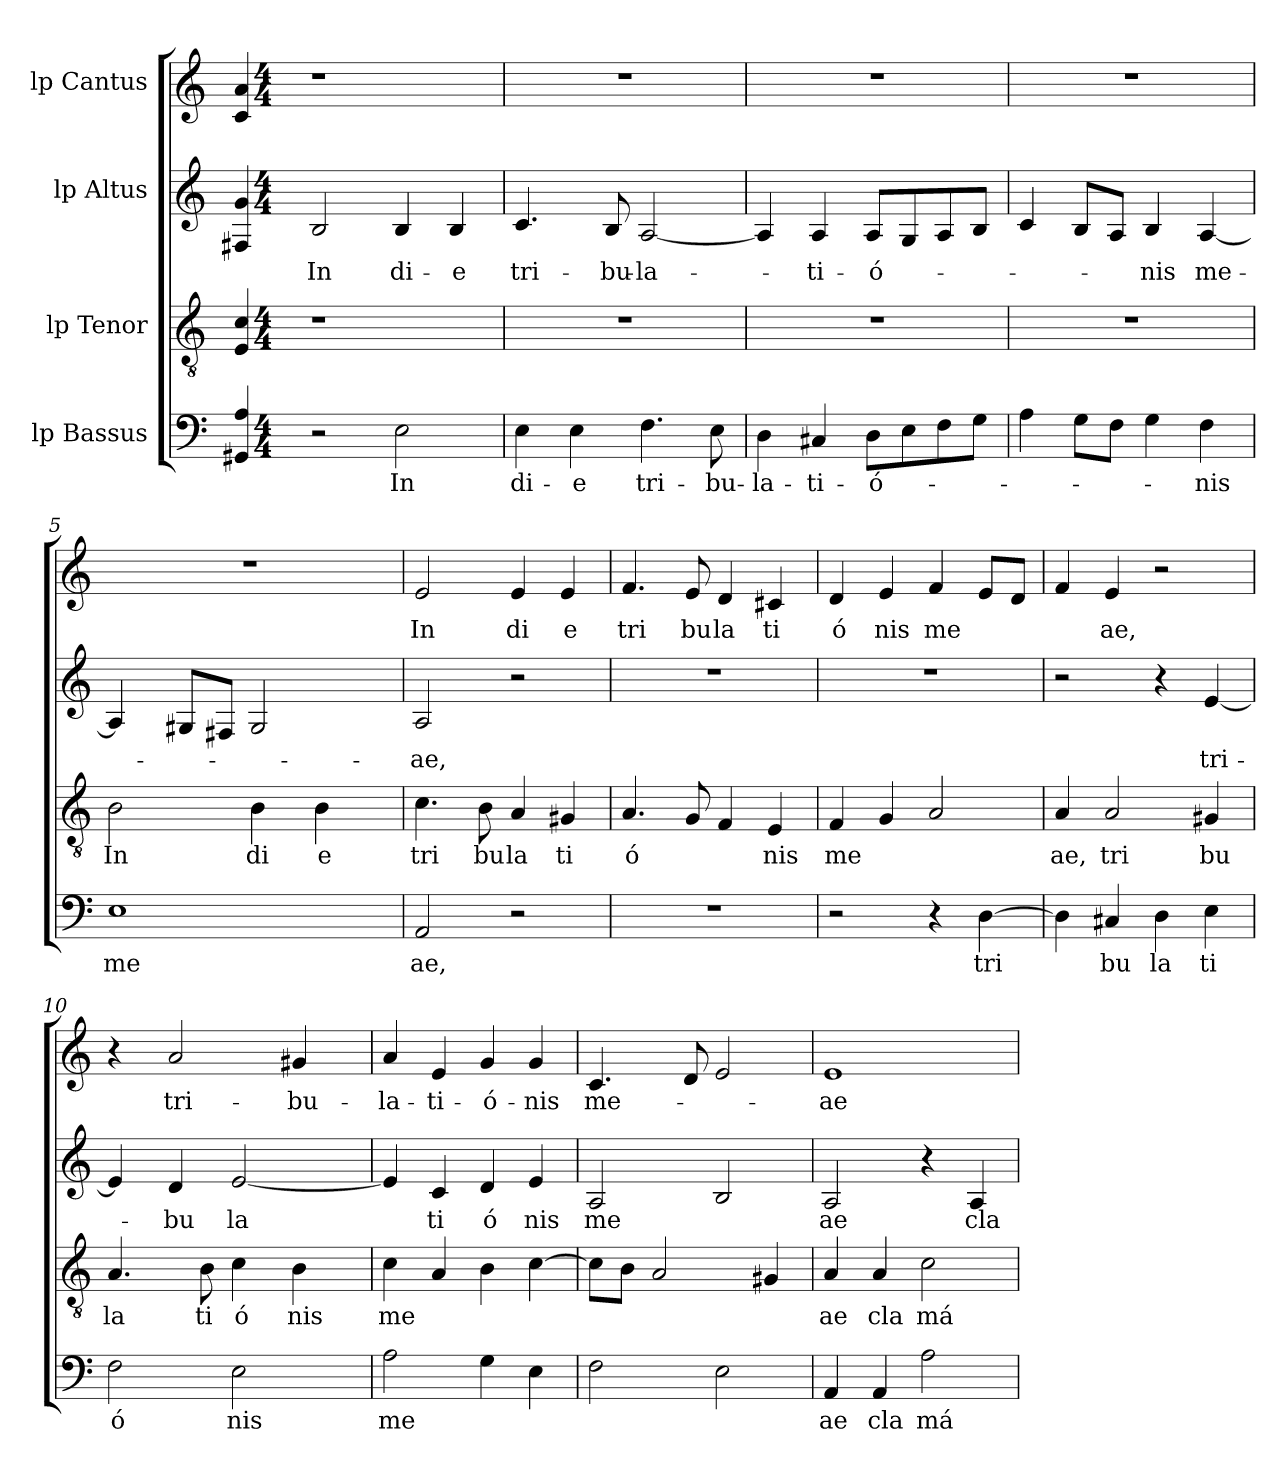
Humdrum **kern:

**kern	**text	**kern	**text	**kern	**text	**kern	**text
*part4	*part4	*part3	*part3	*part2	*part2	*part1	*part1
*staff4	*staff4	*staff3	*staff3	*staff2	*staff2	*staff1	*staff1
*I"lp Bassus	*	*I"lp Tenor	*	*I"lp Altus	*	*I"lp Cantus	*
!!LO:PB:g=z
*stria5	*	*stria5	*	*stria5	*	*stria5	*
*clefF4	*	*clefGv2	*	*clefG2	*	*clefG2	*
=1	=1	=1	=1	=1	=1	=1	=1
4A/ 4GG#X/	.	4c/ 4E/	.	4g/ 4F#X/	.	4a/ 4c/	.
*M4/4	*	*M4/4	*	*M4/4	*	*M4/4	*
*met(c)	*	*met(c)	*	*met(c)	*	*met(c)	*
!	!	!	!	!	!LO:LY:b:cj	!	!
2r	.	1r	.	2B/	In	1r	.
!	!LO:LY:b:cj	!	!	!	!LO:LY:b:cj	!	!
2E\	In	.	.	4B/	di-	.	.
!	!	!	!	!	!LO:LY:b:cj	!	!
.	.	.	.	4B/	-e	.	.
=2	=2	=2	=2	=2	=2	=2	=2
!	!LO:LY:b:cj	!	!	!	!LO:LY:b:cj	!	!
4E\	di-	1r	.	4.c/	tri-	1r	.
!	!LO:LY:b:cj	!	!	!	!	!	!
4E\	-e	.	.	.	.	.	.
!	!	!	!	!	!LO:LY:b:cj	!	!
.	.	.	.	8B/	-bu-	.	.
!	!LO:LY:b:cj	!	!	!	!LO:LY:b:cj	!	!
4.F\	tri-	.	.	[<2A/	-la-	.	.
!	!LO:LY:b:cj	!	!	!	!	!	!
8E\	-bu-	.	.	.	.	.	.
=3	=3	=3	=3	=3	=3	=3	=3
!	!LO:LY:b:cj	!	!	!	!	!	!
4D\	-la-	1r	.	4A/]	.	1r	.
!	!LO:LY:b:cj	!	!	!	!LO:LY:b:cj	!	!
4C#X/	-ti-	.	.	4A/	-ti-	.	.
!	!LO:LY:b:cj	!	!	!	!LO:LY:b:cj	!	!
8D\L	-ó-	.	.	8A/L	-ó-	.	.
8E\	.	.	.	8G/	.	.	.
8F\	.	.	.	8A/	.	.	.
8G\J	.	.	.	8B/J	.	.	.
=4	=4	=4	=4	=4	=4	=4	=4
4A\	.	1r	.	4c/	.	1r	.
8G\L	.	.	.	8B/L	.	.	.
8F\J	.	.	.	8A/J	.	.	.
!	!	!	!	!	!LO:LY:b:cj	!	!
4G\	.	.	.	4B/	-nis	.	.
!	!LO:LY:b:cj	!	!	!	!LO:LY:b	!	!
4F\	-nis	.	.	[>4A/	me-	.	.
!!LO:LB:g=z
=5	=5	=5	=5	=5	=5	=5	=5
!	!LO:LY:b:cj	!	!LO:LY:b:cj	!	!	!	!
*	*	*^	*	*^	*	*	*
1E	me	2B\	16ryy	In	4A/]	4ryy	.	1r	.
.	.	.	64ryy	.	.	.	.	.	.
.	.	.	2ryy	.	.	.	.	.	.
.	.	.	.	.	8G#X/L	16..ryy	.	.	.
.	.	.	.	.	.	2ryy	.	.	.
.	.	.	.	.	8F#X/J	.	.	.	.
!	!	!	!	!LO:LY:b:cj	!	!	!	!	!
.	.	4B\	.	di	2G#/	.	.	.	.
.	.	.	4ryy	.	.	.	.	.	.
!	!	!	!	!LO:LY:b:cj	!	!	!	!	!
.	.	4B\	.	e	.	.	.	.	.
.	.	.	8ryy	.	.	.	.	.	.
.	.	.	.	.	.	8ryy	.	.	.
.	.	.	32.ryy	.	.	.	.	.	.
.	.	.	.	.	.	64ryy	.	.	.
=6	=6	=6	=6	=6	=6	=6	=6	=6	=6
!	!LO:LY:b:cj	!	!	!LO:LY:b:cj	!	!	!LO:LY:b:cj	!	!LO:LY:b:cj
*	*	*v	*v	*	*	*	*	*	*
*	*	*	*	*v	*v	*	*	*
2AA/	ae,	4.c\	tri	2A/	-ae,	2e/	In
!	!	!	!LO:LY:b:cj	!	!	!	!
.	.	8B\	bu	.	.	.	.
!	!	!	!LO:LY:b:cj	!	!	!	!LO:LY:b:cj
2r	.	4A/	la	2r	.	4e/	di
!	!	!	!LO:LY:b:cj	!	!	!	!LO:LY:b:cj
.	.	4G#X/	ti	.	.	4e/	e
=7	=7	=7	=7	=7	=7	=7	=7
!	!	!	!LO:LY:b:cj	!	!	!	!LO:LY:b:cj
1r	.	4.A/	ó	1r	.	4.f/	tri
!	!	!	!	!	!	!	!LO:LY:b:cj
.	.	8G/	.	.	.	8e/	bu
!	!	!	!	!	!	!	!LO:LY:b:cj
.	.	4F/	.	.	.	4d/	la
!	!	!	!LO:LY:b:cj	!	!	!	!LO:LY:b:cj
.	.	4E/	nis	.	.	4c#X/	ti
=8	=8	=8	=8	=8	=8	=8	=8
!	!	!	!LO:LY:b	!	!	!	!LO:LY:b:cj
2r	.	4F/	me	1r	.	4d/	ó
!	!	!	!	!	!	!	!LO:LY:b:cj
.	.	4G/	.	.	.	4e/	nis
!	!	!	!	!	!	!	!LO:LY:b
4r	.	2A/	.	.	.	4f/	me
!	!LO:LY:b:cj	!	!	!	!	!	!
[>4D\	tri	.	.	.	.	8e/L	.
.	.	.	.	.	.	8d/J	.
=9	=9	=9	=9	=9	=9	=9	=9
!	!	!	!LO:LY:b:cj	!	!	!	!
4D\]	.	4A/	ae,	2r	.	4f/	.
!	!LO:LY:b:cj	!	!LO:LY:b:cj	!	!	!	!LO:LY:b:cj
4C#X/	bu	2A/	tri	.	.	4e/	ae,
!	!LO:LY:b:cj	!	!	!	!	!	!
4D\	la	.	.	4r	.	2r	.
!	!LO:LY:b:cj	!	!LO:LY:b:cj	!	!LO:LY:b:cj	!	!
4E\	ti	4G#X/	bu	[>4e/	tri-	.	.
!!LO:LB:g=z
=10	=10	=10	=10	=10	=10	=10	=10
!	!LO:LY:b:cj	!	!LO:LY:b:cj	!	!	!	!
*	*	*^	*	*	*	*	*
2F\	ó	4.A/	32.ryy	la	4e/]	.	4r	.
.	.	.	2ryy	.	.	.	.	.
!	!	!	!	!	!	!LO:LY:b:cj	!	!LO:LY:b:cj
.	.	.	.	.	4d/	-bu	2a/	tri-
!	!	!	!	!LO:LY:b:cj	!	!	!	!
.	.	8B\	.	ti	.	.	.	.
!	!LO:LY:b:cj	!	!	!LO:LY:b:cj	!	!LO:LY:b:cj	!	!
2E\	nis	4c\	.	ó	[<2e/	la	.	.
.	.	.	4ryy	.	.	.	.	.
!	!	!	!	!LO:LY:b:cj	!	!	!	!LO:LY:b:cj
.	.	4B\	.	nis	.	.	4g#X/	-bu-
.	.	.	8ryy	.	.	.	.	.
.	.	.	16ryy	.	.	.	.	.
.	.	.	64ryy	.	.	.	.	.
=11	=11	=11	=11	=11	=11	=11	=11	=11
!	!LO:LY:b	!	!	!LO:LY:b	!	!	!	!LO:LY:b:cj
*	*	*v	*v	*	*	*	*	*
2A\	me	4c\	me	4e/]	.	4a/	-la-
!	!	!	!	!	!LO:LY:b:cj	!	!LO:LY:b:cj
.	.	4A/	.	4c/	ti	4e/	-ti-
!	!	!	!	!	!LO:LY:b:cj	!	!LO:LY:b:cj
4G\	.	4B\	.	4d/	ó	4g/	-ó-
!	!	!	!	!	!LO:LY:b:cj	!	!LO:LY:b:cj
4E\	.	[>4c\	.	4e/	nis	4g/	-nis
=12	=12	=12	=12	=12	=12	=12	=12
!	!	!	!	!	!LO:LY:b	!	!LO:LY:b
2F\	.	8c\L]	.	2A/	me	4.c/	me-
.	.	8B\J	.	.	.	.	.
.	.	2A/	.	.	.	.	.
.	.	.	.	.	.	8d/	.
2E\	.	.	.	2B/	.	2e/	.
.	.	4G#X/	.	.	.	.	.
=13	=13	=13	=13	=13	=13	=13	=13
!	!LO:LY:b:cj	!	!LO:LY:b:cj	!	!LO:LY:b:cj	!	!LO:LY:b:cj
4AA/	ae	4A/	ae	2A/	ae	1e	-ae
!	!LO:LY:b:cj	!	!LO:LY:b:cj	!	!	!	!
4AA/	cla	4A/	cla	.	.	.	.
!	!LO:LY:b:cj	!	!LO:LY:b:cj	!	!	!	!
2A\	má	2c\	má	4r	.	.	.
!	!	!	!	!	!LO:LY:b:cj	!	!
.	.	.	.	4A/	cla	.	.
=	=	=	=	=	=	=	=
*-	*-	*-	*-	*-	*-	*-	*-
